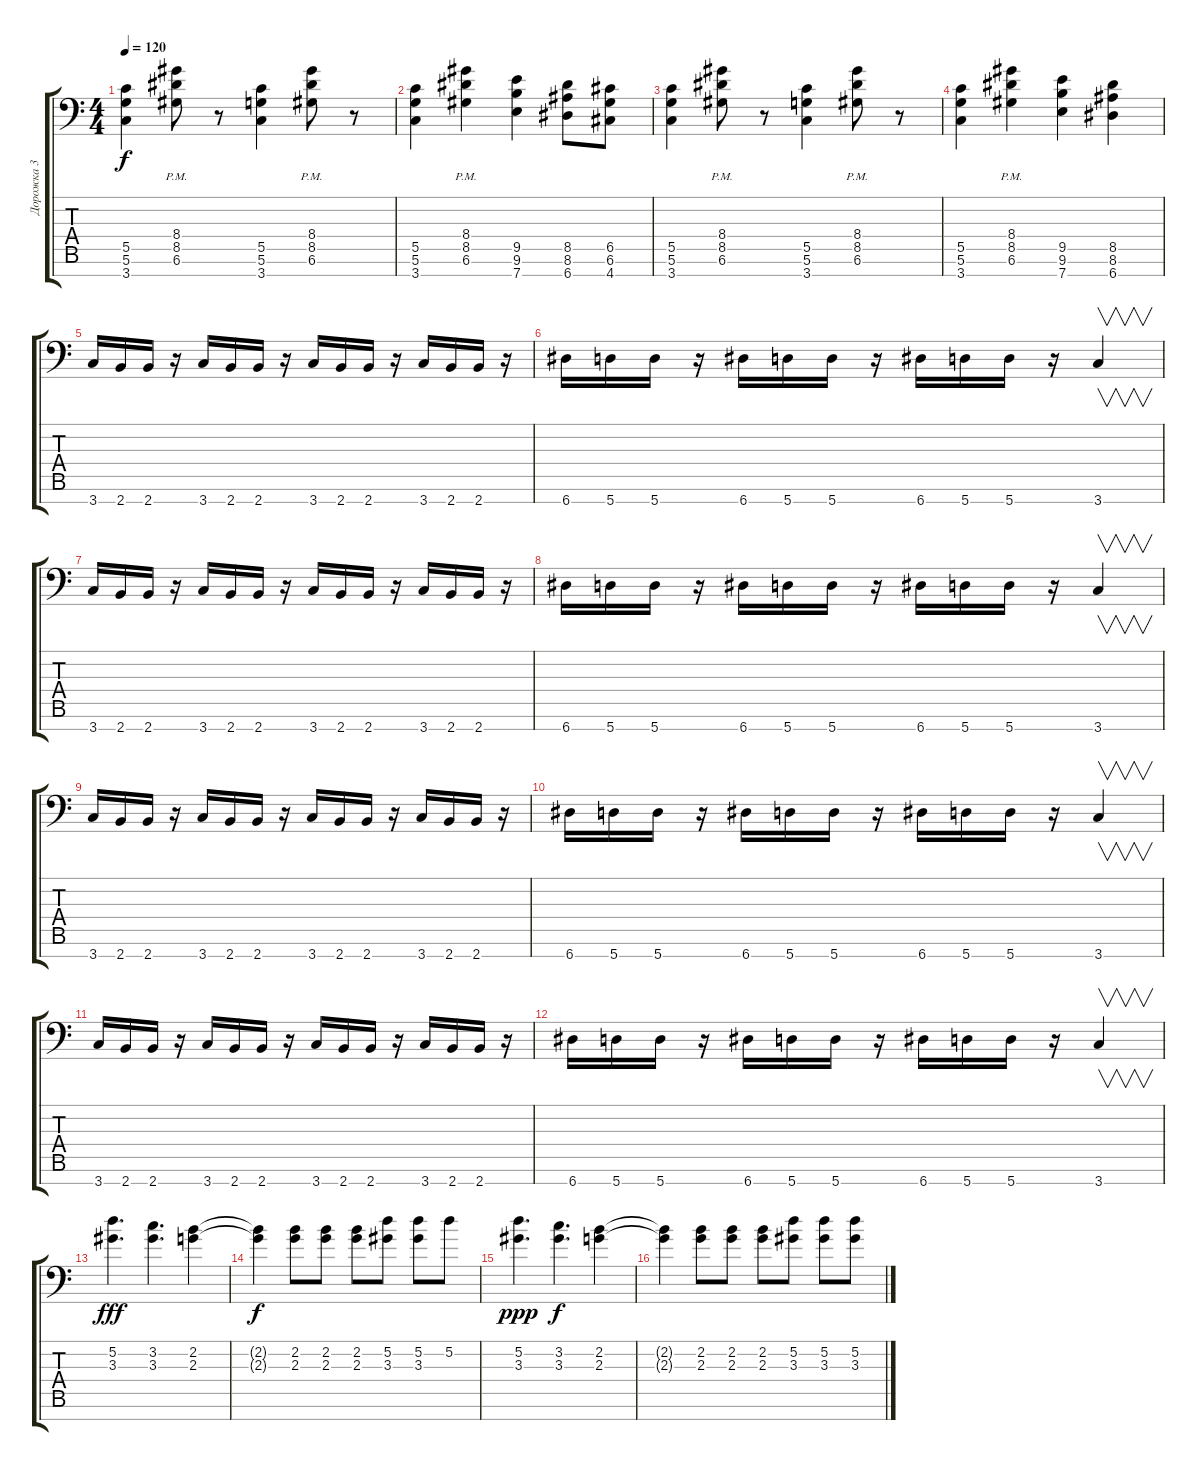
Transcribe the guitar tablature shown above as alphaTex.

\track ("Дорожка 3" "Дорожка 3") {instrument overdrivenguitar}
\staff {score tabs}
\tuning (D4 A3 F3 C3 G2 D2 A1) {hide}
\ts (4 4)
\tempo 120
\clef f4
\ks c
(5.5 5.6 3.7).4{dy f} (8.4{pm} 8.5{pm} 6.6{pm}).8 r.8 (5.5 5.6 3.7).4 (8.4{pm} 8.5{pm} 6.6{pm}).8 r.8 |
(5.5 5.6 3.7).4 (8.4{pm} 8.5{pm} 6.6{pm}).4 (9.5 9.6 7.7).4 (8.5 8.6 6.7).8 (6.5 6.6 4.7).8 |
(5.5 5.6 3.7).4 (8.4{pm} 8.5{pm} 6.6{pm}).8 r.8 (5.5 5.6 3.7).4 (8.4{pm} 8.5{pm} 6.6{pm}).8 r.8 |
(5.5 5.6 3.7).4 (8.4{pm} 8.5{pm} 6.6{pm}).4 (9.5 9.6 7.7).4 (8.5 8.6 6.7).4 |
3.7.16 2.7.16 2.7.16 r.16 3.7.16 2.7.16 2.7.16 r.16 3.7.16 2.7.16 2.7.16 r.16 3.7.16 2.7.16 2.7.16 r.16 |
6.7.16 5.7.16 5.7.16 r.16 6.7.16 5.7.16 5.7.16 r.16 6.7.16 5.7.16 5.7.16 r.16 3.7.4{v} |
3.7.16 2.7.16 2.7.16 r.16 3.7.16 2.7.16 2.7.16 r.16 3.7.16 2.7.16 2.7.16 r.16 3.7.16 2.7.16 2.7.16 r.16 |
6.7.16 5.7.16 5.7.16 r.16 6.7.16 5.7.16 5.7.16 r.16 6.7.16 5.7.16 5.7.16 r.16 3.7.4{v} |
3.7.16 2.7.16 2.7.16 r.16 3.7.16 2.7.16 2.7.16 r.16 3.7.16 2.7.16 2.7.16 r.16 3.7.16 2.7.16 2.7.16 r.16 |
6.7.16 5.7.16 5.7.16 r.16 6.7.16 5.7.16 5.7.16 r.16 6.7.16 5.7.16 5.7.16 r.16 3.7.4{v} |
3.7.16 2.7.16 2.7.16 r.16 3.7.16 2.7.16 2.7.16 r.16 3.7.16 2.7.16 2.7.16 r.16 3.7.16 2.7.16 2.7.16 r.16 |
6.7.16 5.7.16 5.7.16 r.16 6.7.16 5.7.16 5.7.16 r.16 6.7.16 5.7.16 5.7.16 r.16 3.7.4{v} |
(5.2 3.3).4{d dy fff volume 2 instrument acousticguitarsteel} (3.2 3.3).4{d} (2.2 2.3).4 |
(2.2{t} 2.3{t}).4{dy f} (2.2 2.3).8 (2.2 2.3).8 (2.2 2.3).8 (5.2 3.3).8 (5.2 3.3).8 5.2.8 |
(5.2 3.3).4{d dy ppp} (3.2 3.3).4{d dy f} (2.2 2.3).4 |
(2.2{t} 2.3{t}).4 (2.2 2.3).8 (2.2 2.3).8 (2.2 2.3).8 (5.2 3.3).8 (5.2 3.3).8 (5.2 3.3).8
